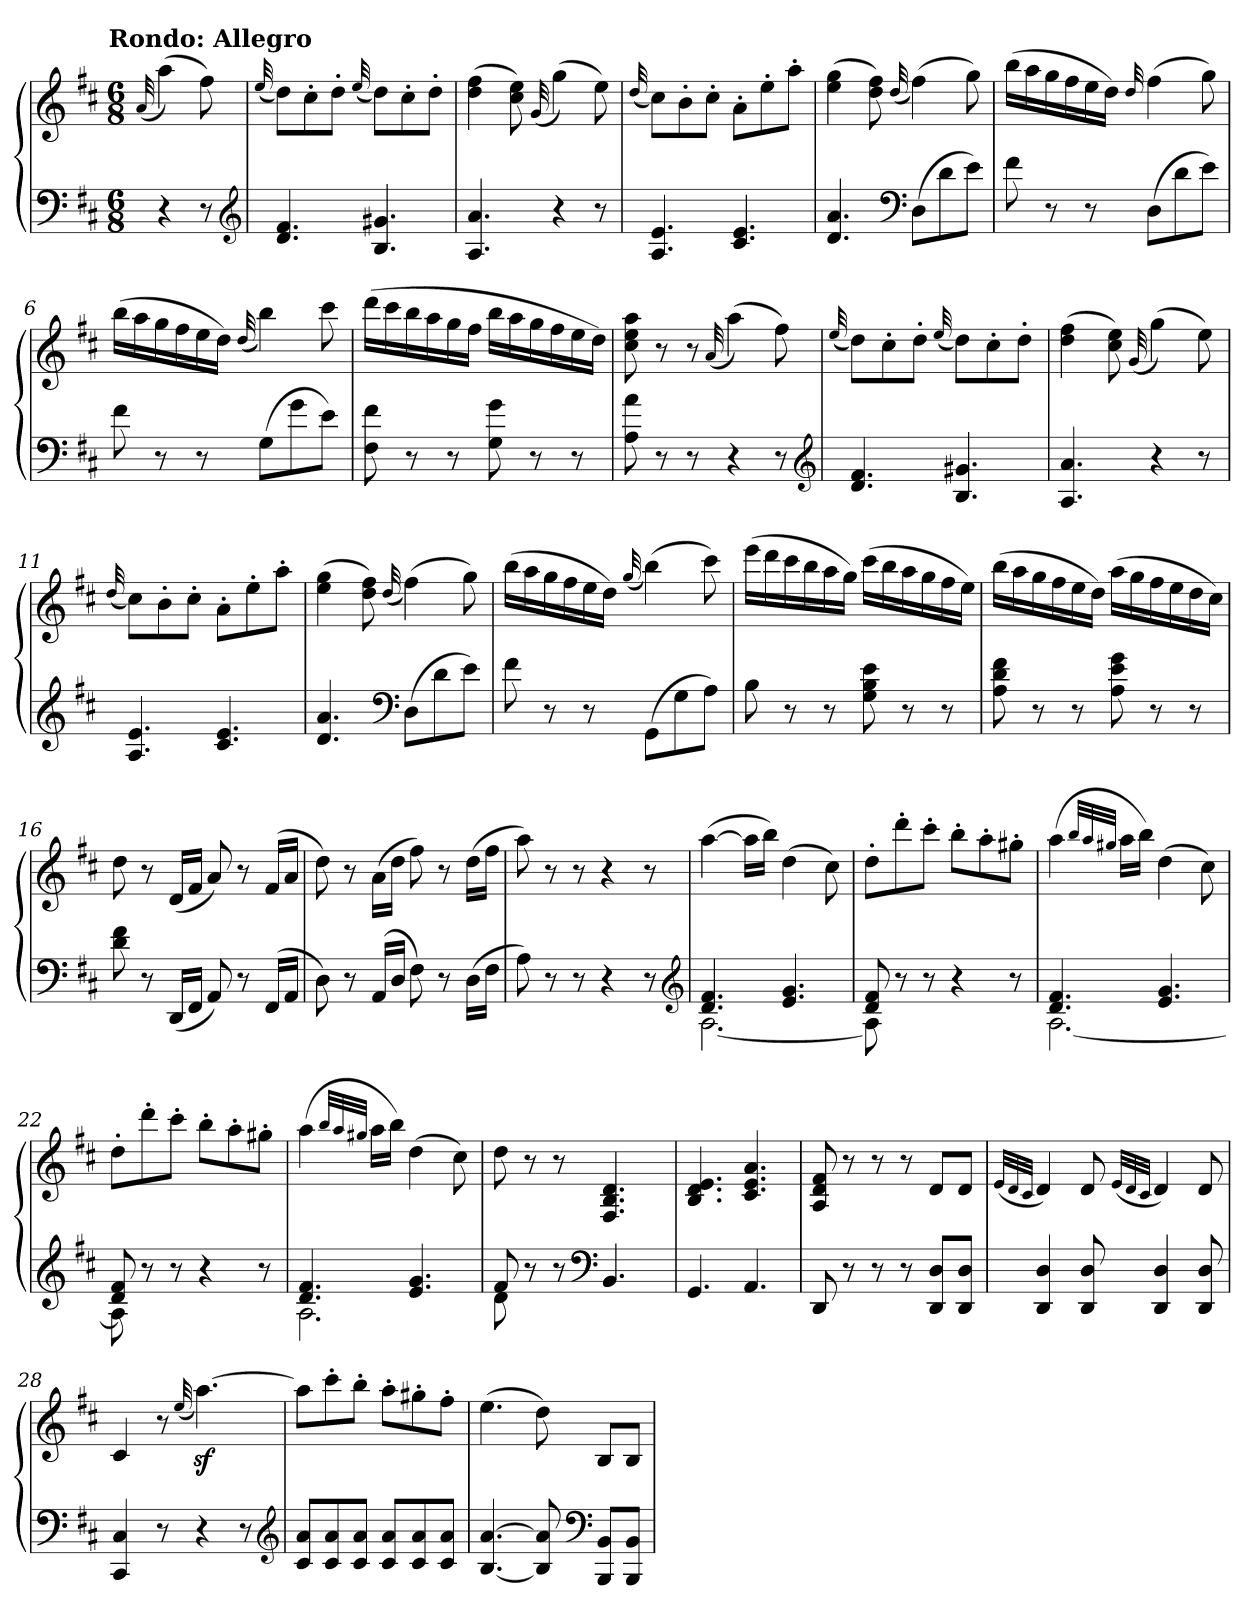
**kern	**kern
*part1	*part1
*staff2	*staff1
*clefF4	*clefG2
*k[f#c#]	*k[f#c#]
*D:	*D:
!!LO:TX:omd:t=Rondo&colon; Allegro
*M6/8	*M6/8
*MM120	*MM120
=	=
.	(32qqa/
4r	(4aa)
8r	8ff#)
*clefG2	*
=1	=1
.	(32qqee/
4.d 4.f#	8ddL)
.	8cc#'
.	8dd'J
.	(32qqee/
4.B 4.g#X	8ddL)
.	8cc#'
.	8dd'J
=2	=2
4.A 4.a	(4dd 4ff#
.	8cc# 8ee)
.	(32qqg
4r	(4gg)
8r	8ee)
=3	=3
.	(32qqdd/
4.A 4.e	8cc#L)
.	8b'
.	8cc#'J
4.c# 4.e	8a'L
.	8ee'
.	8aa'J
=4	=4
4.d 4.a	(4ee 4gg
.	8dd 8ff#)
*clefF4	*
.	(32qqdd/
(8DL	(4ff#)
8d	.
8eJ)	8gg)
=5	=5
8f#	(16bbLL
.	16aa
8r	16gg
.	16ff#
8r	16ee
.	16ddJJ)
.	32qqdd/
(8DL	(4ff#
8d	.
8eJ)	8gg)
=6	=6
8f#	(16bbLL
.	16aa
8r	16gg
.	16ff#
8r	16ee
.	16ddJJ)
.	(32qqdd/
(8GL	4bb)
8g	.
8eJ)	8ccc#
=7	=7
8F# 8f#	(16dddLL
.	16ccc#
8r	16bb
.	16aa
8r	16gg
.	16ff#JJ
8G 8g	16bbLL
.	16aa
8r	16gg
.	16ff#
8r	16ee
.	16ddJJ)
=8	=8
8A 8a	8cc# 8ee 8aa
8r	8r
8r	8r
.	(32qqa/
4r	(4aa)
8r	8ff#)
*clefG2	*
=9	=9
.	(32qqee/
4.d 4.f#	8ddL)
.	8cc#'
.	8dd'J
.	(32qqee/
4.B 4.g#X	8ddL)
.	8cc#'
.	8dd'J
=10	=10
4.A 4.a	(4dd 4ff#
.	8cc# 8ee)
.	(32qqg/
4r	(4gg)
8r	8ee)
=11	=11
.	(32qqdd/
4.A 4.e	8cc#L)
.	8b'
.	8cc#'J
4.c# 4.e	8a'L
.	8ee'
.	8aa'J
=12	=12
4.d 4.a	(4ee 4gg
.	8dd 8ff#)
*clefF4	*
.	(32qqdd/
(8DL	(4ff#)
8d	.
8eJ)	8gg)
=13	=13
8f#	(16bbLL
.	16aa
8r	16gg
.	16ff#
8r	16ee
.	16ddJJ)
.	(32qqgg/
(8GGL	(4bb)
8G	.
8AJ)	8ccc#)
=14	=14
8B	(16eeeLL
.	16ddd
8r	16ccc#
.	16bb
8r	16aa
.	16ggJJ)
8G 8B 8e	(16ccc#LL
.	16bb
8r	16aa
.	16gg
8r	16ff#
.	16eeJJ)
=15	=15
8A 8d 8f#	(16bbLL
.	16aa
8r	16gg
.	16ff#
8r	16ee
.	16ddJJ)
8A 8e 8g	(16aaLL
.	16gg
8r	16ff#
.	16ee
8r	16dd
.	16cc#JJ)
=16	=16
8d 8f#	8dd
8r	8r
(16DDLL	(16dLL
16FF#JJ	16f#JJ
8AA)	8a)
8r	8r
(16FF#LL	(16f#LL
16AAJJ	16aJJ
=17	=17
8D)	8dd)
8r	8r
(16AALL	(16aLL
16DJJ	16ddJJ
8F#)	8ff#)
8r	8r
(16DLL	(16ddLL
16F#JJ	16ff#JJ
=18	=18
8A)	8aa)
8r	8r
8r	8r
4r	4r
8r	8r
*clefG2	*
=19	=19
*^	*
4.d 4.f#	[2.A	([4aa
.	.	16aaLL]
.	.	16bbJJ)
4.e 4.g	.	(4dd
.	.	8cc#)
=20	=20	=20
8d 8f#	8A]	8dd'L
8r	8ryy	8ddd'
8r	2ryy	8ccc#'J
4r	.	8bb'L
.	.	8aa'
8r	.	8gg#X'J
=21	=21	=21
4.d 4.f#	[2.A	(4aa
.	.	32qbb/LLL
.	.	32qaa/
.	.	32qgg#X/JJJ
.	.	16aaLL
.	.	16bbJJ)
4.e 4.g	.	(4dd
.	.	8cc#)
=22	=22	=22
8d 8f#	8A]	8dd'L
8r	8ryy	8ddd'
8r	2ryy	8ccc#'J
4r	.	8bb'L
.	.	8aa'
8r	.	8gg#X'J
=23	=23	=23
4.d 4.f#	2.A	(4aa
.	.	32qbb/LLL
.	.	32qaa/
.	.	32qgg#X/JJJ
.	.	16aaLL
.	.	16bbJJ)
4.e 4.g	.	(4dd
.	.	8cc#)
=24	=24	=24
8f#	8d	8dd
8r	2ryy	8r
8r	.	8r
*clefF4	*	*
4.BB	.	4.F# 4.B 4.d
.	8ryy	.
*v	*v	*
=25	=25
4.GG	4.B 4.d 4.e
4.AA	4.c# 4.e 4.a
=26	=26
8DD	8A 8d 8f#
8r	8r
8r	8r
8r	8r
8DD 8DL	8dL
8DD 8DJ	8dJ
=27	=27
.	(32qeLLL
.	32qd
.	32qc#JJJ
4DD 4D	4d)
8DD 8D	8d
.	(32qeLLL
.	32qd
.	32qc#JJJ
4DD 4D	4d)
8DD 8D	8d
=28	=28
4CC# 4C#	4c#
8r	8r
.	(32qqee/
4r	[4.aaz)
8r	.
*clefG2	*
=29	=29
8c# 8aL	8aaL]
8c# 8a	8ccc#'
8c# 8aJ	8bb'J
8c# 8aL	8aa'L
8c# 8a	8gg#X'
8c# 8aJ	8ff#'J
=30	=30
[4.B [4.a	(4.ee
8B] 8a]	8dd)
*clefF4	*
8BBB 8BBL	8BL
8BBB 8BBJ	8BJ
=	=
*-	*-
